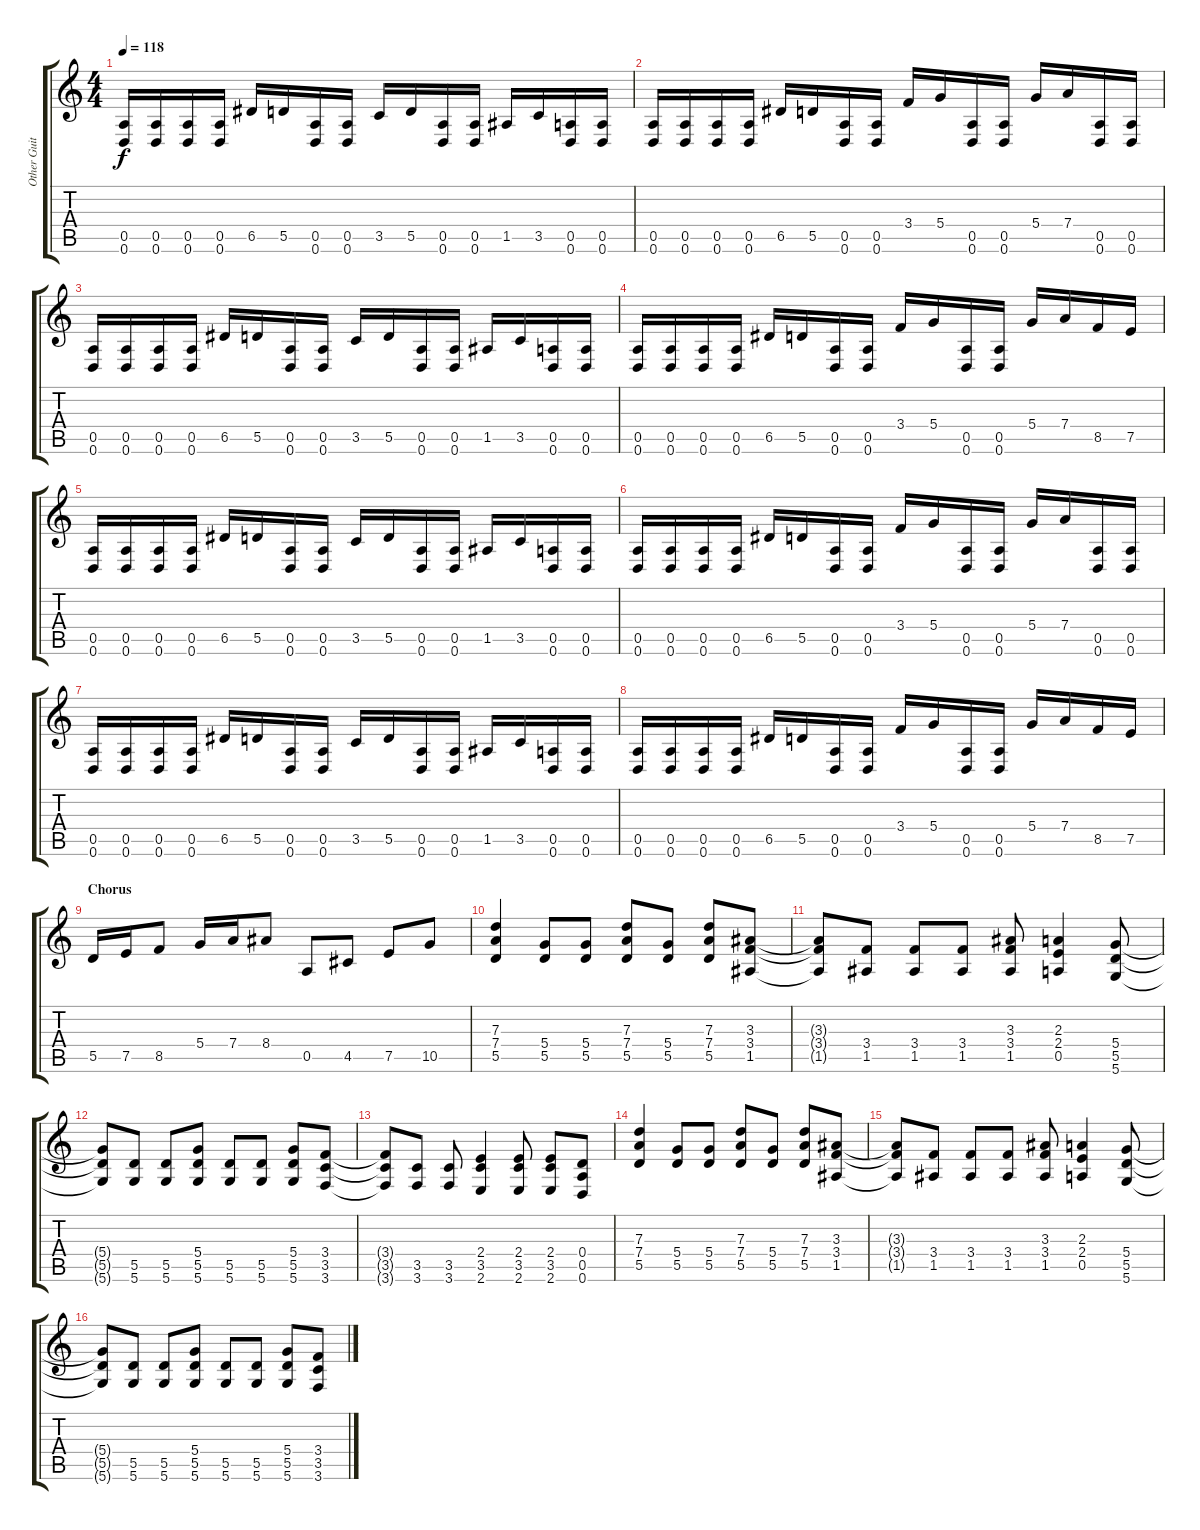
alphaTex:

\track ("Other Guitar" "Other Guit") {instrument distortionguitar}
\staff {score tabs}
\tuning (E4 B3 G3 D3 A2 D2) {hide}
\ts (4 4)
\tempo 118
\clef g2
\ks c
(0.5 0.6).16{dy f} (0.5 0.6).16 (0.5 0.6).16 (0.5 0.6).16 6.5.16 5.5.16 (0.5 0.6).16 (0.5 0.6).16 3.5.16 5.5.16 (0.5 0.6).16 (0.5 0.6).16 1.5.16 3.5.16 (0.5 0.6).16 (0.5 0.6).16 |
(0.5 0.6).16 (0.5 0.6).16 (0.5 0.6).16 (0.5 0.6).16 6.5.16 5.5.16 (0.5 0.6).16 (0.5 0.6).16 3.4.16 5.4.16 (0.5 0.6).16 (0.5 0.6).16 5.4.16 7.4.16 (0.5 0.6).16 (0.5 0.6).16 |
(0.5 0.6).16 (0.5 0.6).16 (0.5 0.6).16 (0.5 0.6).16 6.5.16 5.5.16 (0.5 0.6).16 (0.5 0.6).16 3.5.16 5.5.16 (0.5 0.6).16 (0.5 0.6).16 1.5.16 3.5.16 (0.5 0.6).16 (0.5 0.6).16 |
(0.5 0.6).16 (0.5 0.6).16 (0.5 0.6).16 (0.5 0.6).16 6.5.16 5.5.16 (0.5 0.6).16 (0.5 0.6).16 3.4.16 5.4.16 (0.5 0.6).16 (0.5 0.6).16 5.4.16 7.4.16 8.5.16 7.5.16 |
(0.5 0.6).16 (0.5 0.6).16 (0.5 0.6).16 (0.5 0.6).16 6.5.16 5.5.16 (0.5 0.6).16 (0.5 0.6).16 3.5.16 5.5.16 (0.5 0.6).16 (0.5 0.6).16 1.5.16 3.5.16 (0.5 0.6).16 (0.5 0.6).16 |
(0.5 0.6).16 (0.5 0.6).16 (0.5 0.6).16 (0.5 0.6).16 6.5.16 5.5.16 (0.5 0.6).16 (0.5 0.6).16 3.4.16 5.4.16 (0.5 0.6).16 (0.5 0.6).16 5.4.16 7.4.16 (0.5 0.6).16 (0.5 0.6).16 |
(0.5 0.6).16 (0.5 0.6).16 (0.5 0.6).16 (0.5 0.6).16 6.5.16 5.5.16 (0.5 0.6).16 (0.5 0.6).16 3.5.16 5.5.16 (0.5 0.6).16 (0.5 0.6).16 1.5.16 3.5.16 (0.5 0.6).16 (0.5 0.6).16 |
(0.5 0.6).16 (0.5 0.6).16 (0.5 0.6).16 (0.5 0.6).16 6.5.16 5.5.16 (0.5 0.6).16 (0.5 0.6).16 3.4.16 5.4.16 (0.5 0.6).16 (0.5 0.6).16 5.4.16 7.4.16 8.5.16 7.5.16 |
\section ("" "Chorus")
5.5.16 7.5.16 8.5.8 5.4.16 7.4.16 8.4.8 0.5.8 4.5.8 7.5.8 10.5.8 |
(7.3 7.4 5.5).4 (5.4 5.5).8 (5.4 5.5).8 (7.3 7.4 5.5).8 (5.4 5.5).8 (7.3 7.4 5.5).8 (3.3 3.4 1.5).8 |
(3.3{t} 3.4{t} 1.5{t}).8 (3.4 1.5).8 (3.4 1.5).8 (3.4 1.5).8 (3.3 3.4 1.5).8 (2.3 2.4 0.5).4 (5.4 5.5 5.6).8 |
(5.4{t} 5.5{t} 5.6{t}).8 (5.5 5.6).8 (5.5 5.6).8 (5.4 5.5 5.6).8 (5.5 5.6).8 (5.5 5.6).8 (5.4 5.5 5.6).8 (3.4 3.5 3.6).8 |
(3.4{t} 3.5{t} 3.6{t}).8 (3.5 3.6).8 (3.5 3.6).8 (2.4 3.5 2.6).4 (2.4 3.5 2.6).8 (2.4 3.5 2.6).8 (0.4 0.5 0.6).8 |
(7.3 7.4 5.5).4 (5.4 5.5).8 (5.4 5.5).8 (7.3 7.4 5.5).8 (5.4 5.5).8 (7.3 7.4 5.5).8 (3.3 3.4 1.5).8 |
(3.3{t} 3.4{t} 1.5{t}).8 (3.4 1.5).8 (3.4 1.5).8 (3.4 1.5).8 (3.3 3.4 1.5).8 (2.3 2.4 0.5).4 (5.4 5.5 5.6).8 |
(5.4{t} 5.5{t} 5.6{t}).8 (5.5 5.6).8 (5.5 5.6).8 (5.4 5.5 5.6).8 (5.5 5.6).8 (5.5 5.6).8 (5.4 5.5 5.6).8 (3.4 3.5 3.6).8
